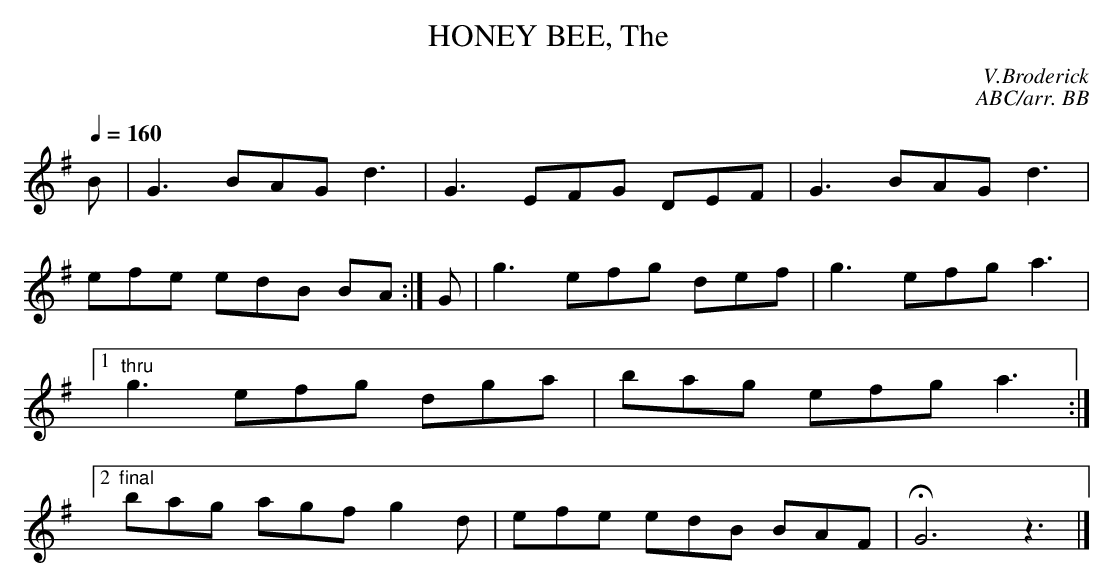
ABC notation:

X:1
T:HONEY BEE, The  \
C:V.Broderick\
C:ABC/arr. BB\
M:9/8\
L:1/8\
Q:1/4=160\
K:G\
B|G3 BAG d3|G3 EFG DEF|G3 BAG d3|efe edB BA:|\
G|g3 efg def|g3 efg a3|1 "thru"g3 efg dga|\
bag efg a3:|2 "final"bag agf g2d|efe edB BAF|HG6z3|]\
\
\
